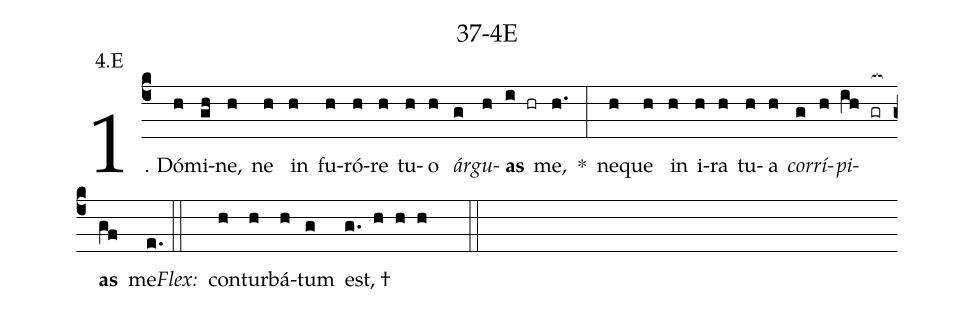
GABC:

name: 37-4E;
annotation: 4.E;
%%
(c4)1. Dó(h)mi(gh)ne,(h) ne(h) in(h) fu(h)ró(h)re(h) tu(h)o(h) <i>ár</i>(g)<i>gu</i>(h)<b>as</b>(i hr) me,(h.) *(:) ne(h)que(h) in(h) i(h)ra(h) tu(h)a(h) <i>cor</i>(g)<i>rí</i>(h)<i>pi</i>(ih gr[ocb:1{])<b>as</b>(gf[ocb:0}]) me.(e.) (::)
<i>Flex:</i>()  con(h)tur(h)bá(h)tum(g) est, †(g. h h h  ::)
